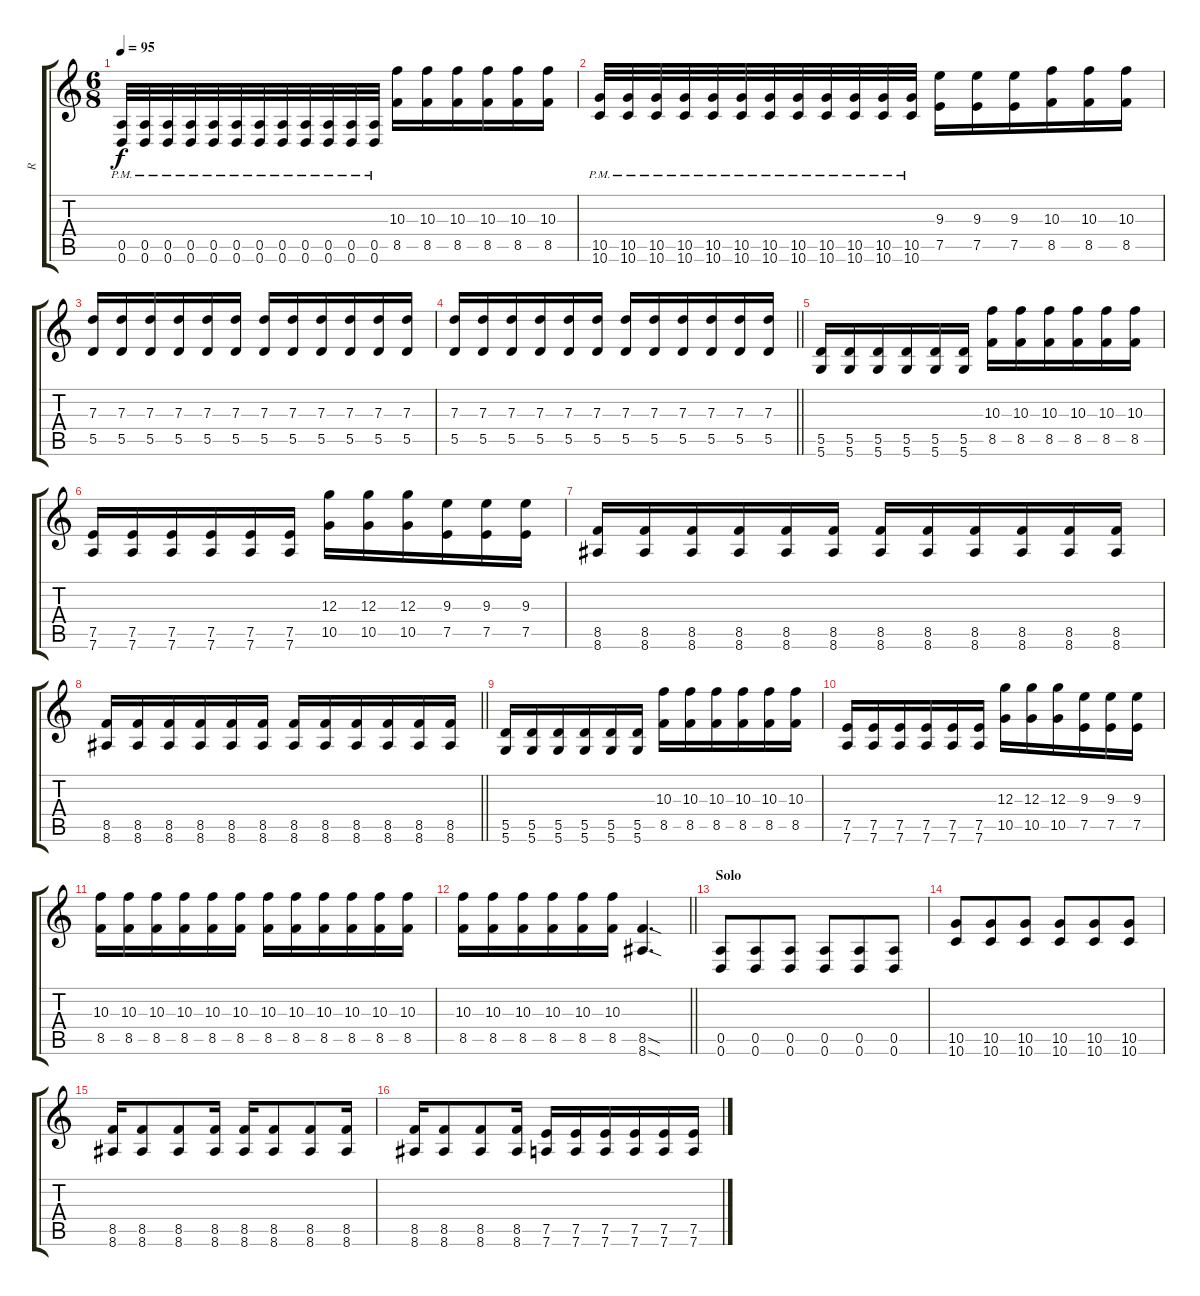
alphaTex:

\track ("R" "R") {instrument distortionguitar}
\staff {score tabs}
\tuning (E4 B3 G3 D3 A2 D2) {hide}
\ts (6 8)
\tempo 95
\clef g2
\ks c
(0.5{pm} 0.6{pm}).32{dy f} (0.5{pm} 0.6{pm}).32 (0.5{pm} 0.6{pm}).32 (0.5{pm} 0.6{pm}).32 (0.5{pm} 0.6{pm}).32 (0.5{pm} 0.6{pm}).32 (0.5{pm} 0.6{pm}).32 (0.5{pm} 0.6{pm}).32 (0.5{pm} 0.6{pm}).32 (0.5{pm} 0.6{pm}).32 (0.5{pm} 0.6{pm}).32 (0.5{pm} 0.6{pm}).32 (10.3 8.5).16 (10.3 8.5).16 (10.3 8.5).16 (10.3 8.5).16 (10.3 8.5).16 (10.3 8.5).16 |
(10.5{pm} 10.6{pm}).32 (10.5{pm} 10.6{pm}).32 (10.5{pm} 10.6{pm}).32 (10.5{pm} 10.6{pm}).32 (10.5{pm} 10.6{pm}).32 (10.5{pm} 10.6{pm}).32 (10.5{pm} 10.6{pm}).32 (10.5{pm} 10.6{pm}).32 (10.5{pm} 10.6{pm}).32 (10.5{pm} 10.6{pm}).32 (10.5{pm} 10.6{pm}).32 (10.5{pm} 10.6{pm}).32 (9.3 7.5).16 (9.3 7.5).16 (9.3 7.5).16 (10.3 8.5).16 (10.3 8.5).16 (10.3 8.5).16 |
(7.3 5.5).16 (7.3 5.5).16 (7.3 5.5).16 (7.3 5.5).16 (7.3 5.5).16 (7.3 5.5).16 (7.3 5.5).16 (7.3 5.5).16 (7.3 5.5).16 (7.3 5.5).16 (7.3 5.5).16 (7.3 5.5).16 |
\barLineRight lightlight
(7.3 5.5).16 (7.3 5.5).16 (7.3 5.5).16 (7.3 5.5).16 (7.3 5.5).16 (7.3 5.5).16 (7.3 5.5).16 (7.3 5.5).16 (7.3 5.5).16 (7.3 5.5).16 (7.3 5.5).16 (7.3 5.5).16 |
(5.5 5.6).16 (5.5 5.6).16 (5.5 5.6).16 (5.5 5.6).16 (5.5 5.6).16 (5.5 5.6).16 (10.3 8.5).16 (10.3 8.5).16 (10.3 8.5).16 (10.3 8.5).16 (10.3 8.5).16 (10.3 8.5).16 |
(7.5 7.6).16 (7.5 7.6).16 (7.5 7.6).16 (7.5 7.6).16 (7.5 7.6).16 (7.5 7.6).16 (12.3 10.5).16 (12.3 10.5).16 (12.3 10.5).16 (9.3 7.5).16 (9.3 7.5).16 (9.3 7.5).16 |
(8.5 8.6).16 (8.5 8.6).16 (8.5 8.6).16 (8.5 8.6).16 (8.5 8.6).16 (8.5 8.6).16 (8.5 8.6).16 (8.5 8.6).16 (8.5 8.6).16 (8.5 8.6).16 (8.5 8.6).16 (8.5 8.6).16 |
\barLineRight lightlight
(8.5 8.6).16 (8.5 8.6).16 (8.5 8.6).16 (8.5 8.6).16 (8.5 8.6).16 (8.5 8.6).16 (8.5 8.6).16 (8.5 8.6).16 (8.5 8.6).16 (8.5 8.6).16 (8.5 8.6).16 (8.5 8.6).16 |
(5.5 5.6).16 (5.5 5.6).16 (5.5 5.6).16 (5.5 5.6).16 (5.5 5.6).16 (5.5 5.6).16 (10.3 8.5).16 (10.3 8.5).16 (10.3 8.5).16 (10.3 8.5).16 (10.3 8.5).16 (10.3 8.5).16 |
(7.5 7.6).16 (7.5 7.6).16 (7.5 7.6).16 (7.5 7.6).16 (7.5 7.6).16 (7.5 7.6).16 (12.3 10.5).16 (12.3 10.5).16 (12.3 10.5).16 (9.3 7.5).16 (9.3 7.5).16 (9.3 7.5).16 |
(10.3 8.5).16{volume 2} (10.3 8.5).16 (10.3 8.5).16 (10.3 8.5).16 (10.3 8.5).16 (10.3 8.5).16 (10.3 8.5).16 (10.3 8.5).16 (10.3 8.5).16 (10.3 8.5).16 (10.3 8.5).16 (10.3 8.5).16 |
\barLineRight lightlight
(10.3 8.5).16 (10.3 8.5).16 (10.3 8.5).16 (10.3 8.5).16 (10.3 8.5).16 (10.3 8.5).16 (8.5{sod} 8.6{sod}).4{d volume 13} |
\section ("" "Solo")
(0.5 0.6).8 (0.5 0.6).8 (0.5 0.6).8 (0.5 0.6).8 (0.5 0.6).8 (0.5 0.6).8 |
(10.5 10.6).8 (10.5 10.6).8 (10.5 10.6).8 (10.5 10.6).8 (10.5 10.6).8 (10.5 10.6).8 |
(8.5 8.6).16 (8.5 8.6).8 (8.5 8.6).8 (8.5 8.6).16 (8.5 8.6).16 (8.5 8.6).8 (8.5 8.6).8 (8.5 8.6).16 |
(8.5 8.6).16 (8.5 8.6).8 (8.5 8.6).8 (8.5 8.6).16 (7.5 7.6).16 (7.5 7.6).16 (7.5 7.6).16 (7.5 7.6).16 (7.5 7.6).16 (7.5 7.6).16
